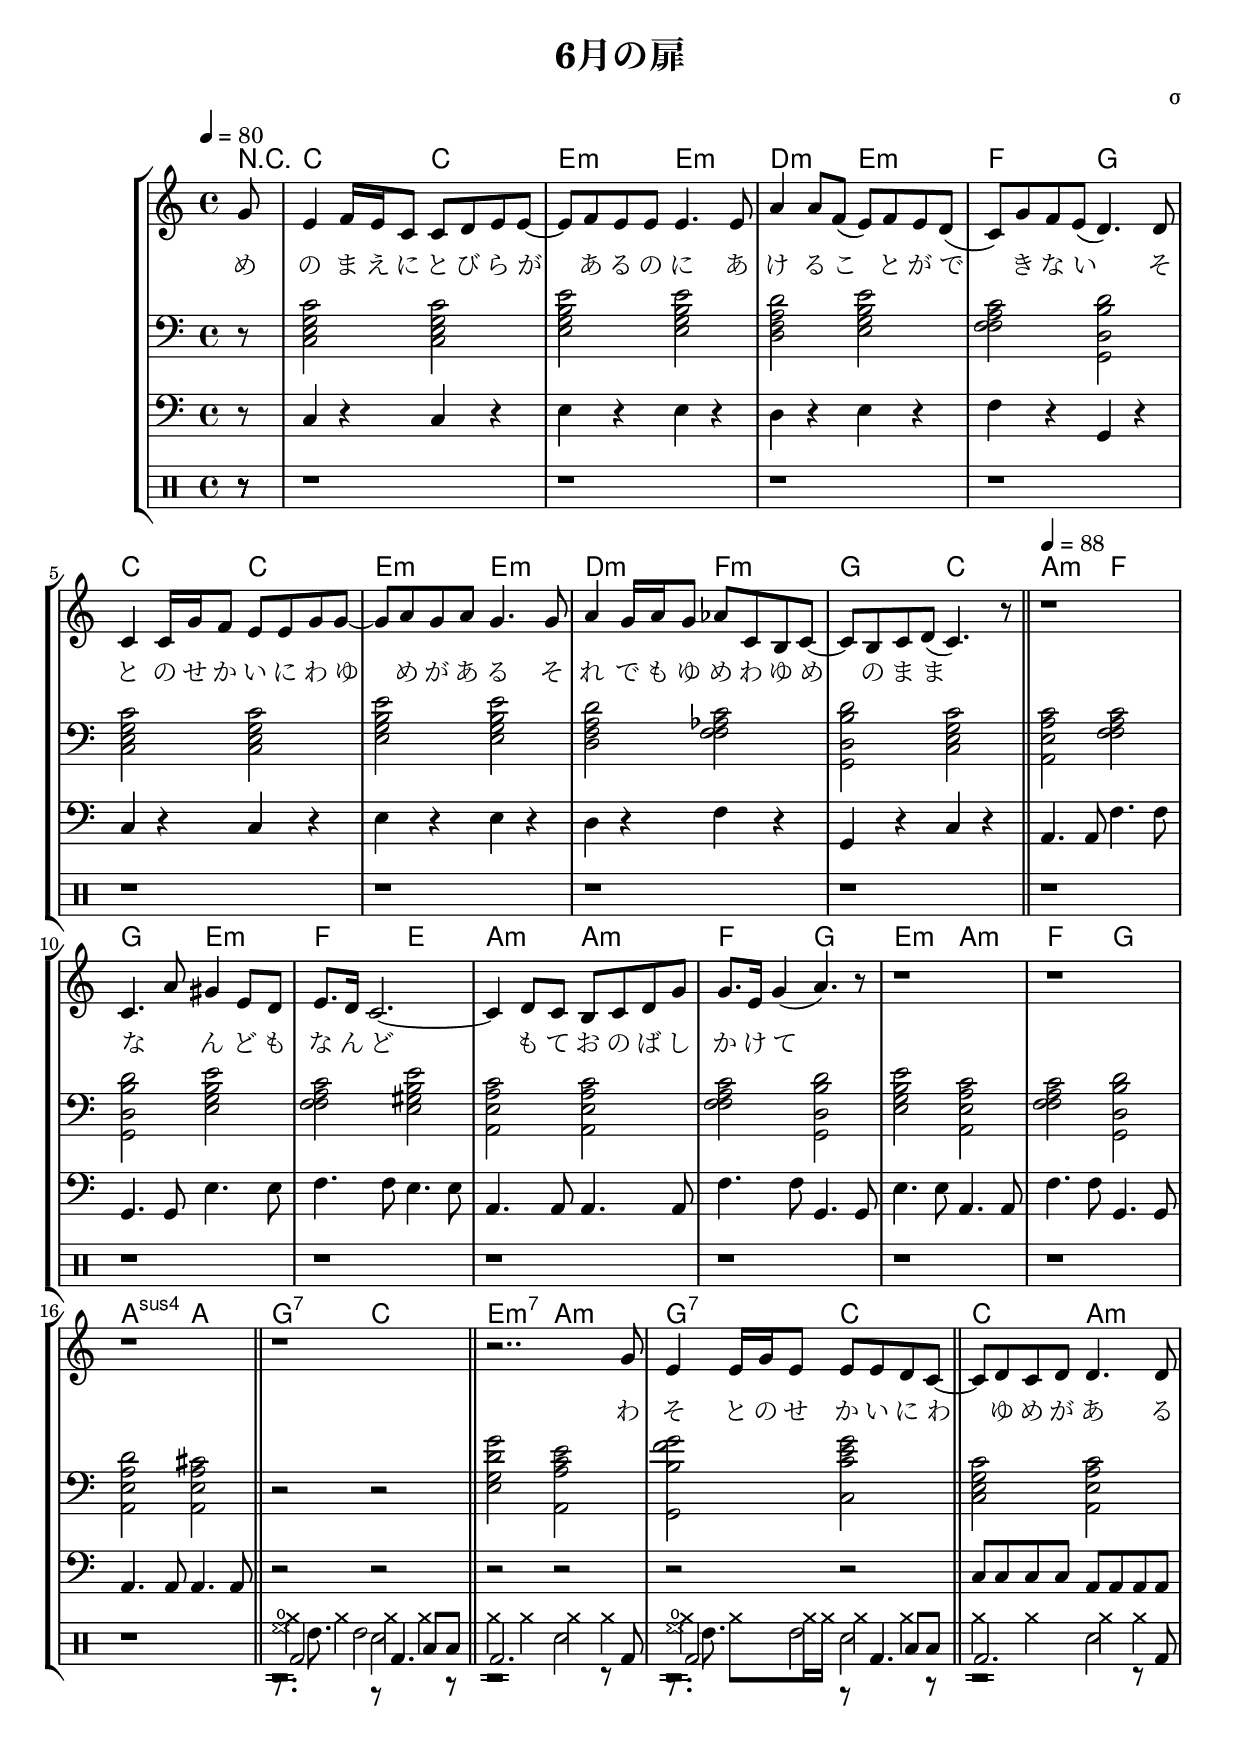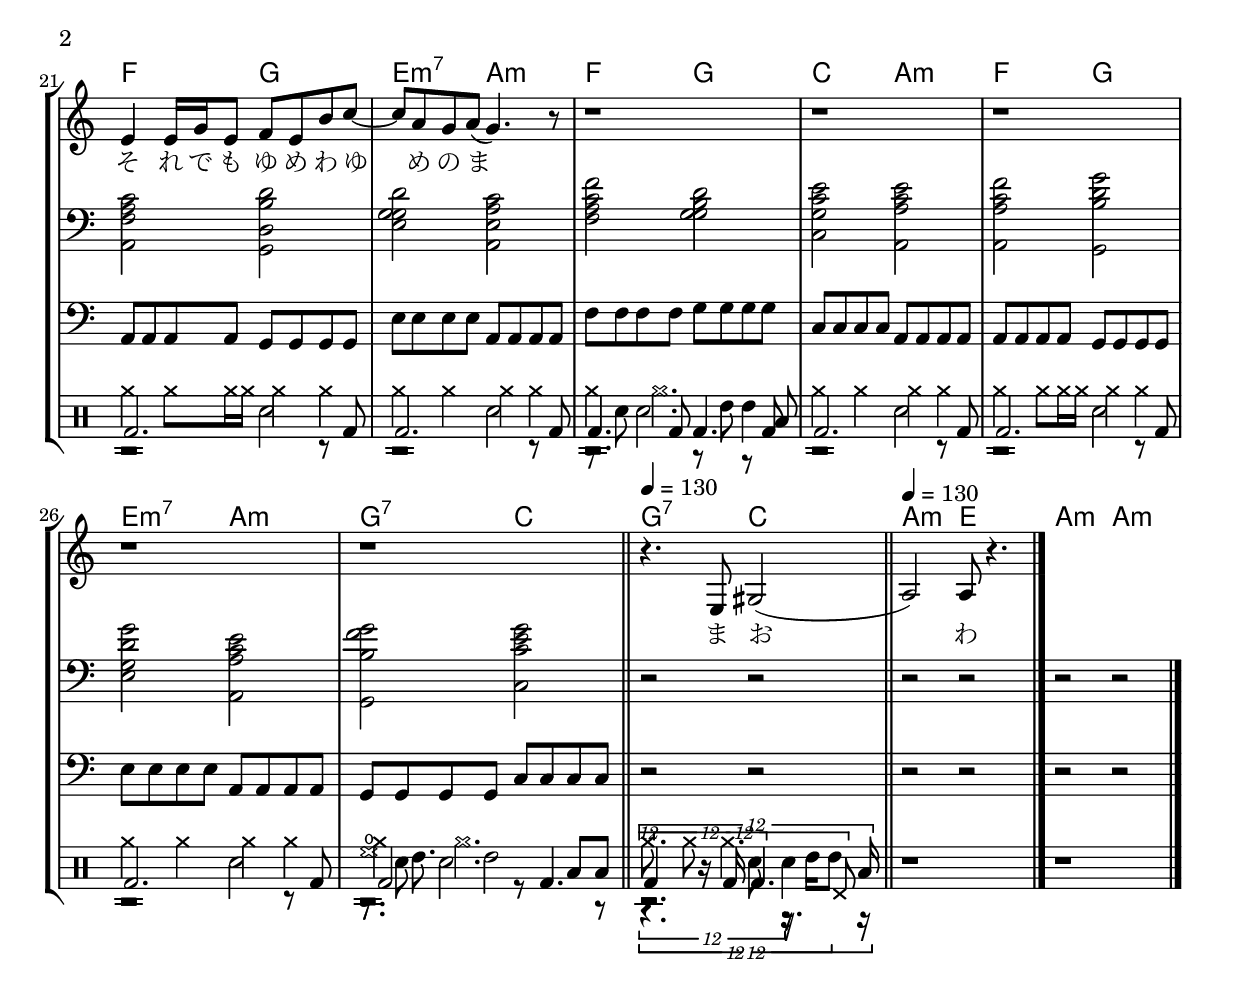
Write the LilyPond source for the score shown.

\version "2.12.1"

\header {
	title = \markup {6月の扉}
	composer = \markup \center-column {σ}
}

harmony = \chordmode {
		r8c2 c e:m e:m d:m e:m f g c c e:m e:m d:m f:m g c 

	a:m f g e:m f e a:m a:m f g e:m a:m f g a:sus4 a 

	g:7 c 

	e:min7 a:m g:7 c 

	c a:m f g e:min7 a:m f g c a:m f g e:min7 a:m g:7 c 

	g:7 c 

	a:m e a:m a:m 
}

melody = {
	\set Staff.midiInstrument = #"mmi0.42"
	\partial 8*1
		\key c \major
	\tempo 4 = 80
g'8 
	e'4  f'16  e'16  c'8  c'8  d'8  e'8  e'8~ 
	e'8  f'8  e'8  e'8  e'4.  e'8 
	a'4  a'8  f'8  (e'8)  f'8  e'8  d'8 
	(c'8)  g'8  f'8  e'8  (d'4.)  d'8 
	c'4  c'16  g'16  f'8  e'8  e'8  g'8  g'8~ 
	g'8  a'8  g'8  a'8  g'4.  g'8 
	a'4  g'16  a'16  g'8  as'8  c'8  b8  c'8~ 
	c'8  b8  c'8  d'8  (c'4.)  	r8 	\set Staff.midiInstrument = #"mmi0.42"
		\tempo 4 = 88
r1
 ~ 
	c'4.  a'8  gis'4  e'8  d'8 
	e'8.  d'16  c'2.~ 
	c'4  d'8  c'8  b8  c'8  d'8  g'8 
	g'8.  e'16  g'4  (a'4.)  	r8 r1 r1 	r1   
	r1 | r2.. 
	\set Staff.midiInstrument = #"mmi0.42"
	g'8 
	e'4  e'16  g'16  e'8  e'8  e'8  d'8  c'8~ 
	c'8  d'8  c'8  d'8  d'4.  d'8 
	e'4  e'16  g'16  e'8  f'8  e'8  b'8  c''8~ 
	c''8  a'8  g'8  a'8  (g'4.)  	r8 r1 r1 r1 r1 	r1   
	\set Staff.midiInstrument = #"Steel Drums"
		\tempo 4 = 130
r4. e8  gis2 
	(a2)  a8  	r4. 	\bar "|."
}

words = \lyricmode {
	め  の  ま  え  に  と  び  ら  が  あ  る  の  に  あ  け  る  こ  と  が  で  き  な  い  そ  と  の  せ  か  い  に  わ  ゆ  め  が  あ  る  そ  れ  で  も  ゆ  め  わ  ゆ  め  の  ま  ま  
	な  ん  ど  も  な  ん  ど  も  て  お  の  ば  し  か  け  て  わ  
	
	
	そ  と  の  せ  か  い  に  わ  ゆ  め  が  あ  る  そ  れ  で  も  ゆ  め  わ  ゆ  め  の  ま  ま  
	
	お  わ  り  
}

tempochange = {
	\tempo 4 = 80
	r1 | r1 | r1 | r1 | r1 | r1 | r1 | r1 \bar "||"
	\tempo 4 = 88
	r1 | r1 | r1 | r1 | r1 | r1 | r1 | r1 \bar "||"
	\tempo 4 = 88
	r1 \bar "||"
	\tempo 4 = 88
	r1 | r1 \bar "||"
	\tempo 4 = 88
	r1 | r1 | r1 | r1 | r1 | r1 | r1 | r1 \bar "||"
	\tempo 4 = 88
	r1 \bar "||"
	\tempo 4 = 130
	r1 | r1 \bar "|."
}

mainacc = {
	\clef bass
	\set Staff.midiInstrument = #"Church organ"
	\key c \major
	\tempo 4 = 80
	\partial 8*1
	r8	<c e g c'>2
	<c e g c'>2
	<e g b e'>2
	<e g b e'>2
	<d f a d'>2
	<e g b e'>2
	<f f a c'>2
	<g, d b d'>2
	<c e g c'>2
	<c e g c'>2
	<e g b e'>2
	<e g b e'>2
	<d f a d'>2
	<f f as c'>2
	<g, d b d'>2
	<c e g c'>2
	\bar "||"

	\set Staff.midiInstrument = #"FX 6 (goblins)"
	\tempo 4 = 88
	<a, e a c'>2
	<f f a c'>2
	<g, d b d'>2
	<e g b e'>2
	<f f a c'>2
	<e gis b e'>2
	<a, e a c'>2
	<a, e a c'>2
	<f f a c'>2
	<g, d b d'>2
	<e g b e'>2
	<a, e a c'>2
	<f f a c'>2
	<g, d b d'>2
	<a, e a d'>2
	<a, e a cis'>2
	\bar "||"

	\set Staff.midiInstrument = #"Acoustic grand"
	r2
	r2
	\bar "||"

	\set Staff.midiInstrument = #"Fiddle"
	<e g d' g'>2
	<a, a c' e'>2
	<g, b f' g'>2
	<c c' e' g'>2
	\bar "||"

	\set Staff.midiInstrument = #"Fiddle"
	<c e g c'>2
	<a, e a c'>2
	<a, f a c'>2
	<g, d b d'>2
	<e g g d'>2
	<a, e a c'>2
	<f a c' f'>2
	<g g b d'>2
	<c g c' e'>2
	<a, a c' e'>2
	<a, a c' f'>2
	<g, b d' g'>2
	<e g d' g'>2
	<a, a c' e'>2
	<g, b f' g'>2
	<c c' e' g'>2
	\bar "||"

	\set Staff.midiInstrument = #"Acoustic grand"
	r2
	r2
	\bar "||"

	\set Staff.midiInstrument = #"Acoustic grand"
	\tempo 4 = 130
	r2
	r2
	r2
	r2
	\bar "|."
}

subacc = {
	\clef bass
	\set Staff.midiInstrument = #"Cello"
	\key c \major
	\tempo 4 = 80
	\partial 8*1
	r8	c4 r4
	c4 r4
	e4 r4
	e4 r4
	d4 r4
	e4 r4
	f4 r4
	g,4 r4
	c4 r4
	c4 r4
	e4 r4
	e4 r4
	d4 r4
	f4 r4
	g,4 r4
	c4 r4
	\bar "||"

	\set Staff.midiInstrument = #"Contrabass"
	\tempo 4 = 88
	a,4.a,8
	f4.f8
	g,4.g,8
	e4.e8
	f4.f8
	e4.e8
	a,4.a,8
	a,4.a,8
	f4.f8
	g,4.g,8
	e4.e8
	a,4.a,8
	f4.f8
	g,4.g,8
	a,4.a,8
	a,4.a,8
	\bar "||"

	\set Staff.midiInstrument = #"Acoustic grand"
	r2
	r2
	\bar "||"

	\set Staff.midiInstrument = #"Acoustic grand"
	r2
	r2
	r2
	r2
	\bar "||"

	\set Staff.midiInstrument = #"Electric Bass (pick)"
	c8 c8 c8 c8
	a,8 a,8 a,8 a,8
	a,8 a,8 a,8 a,8
	g,8 g,8 g,8 g,8
	e8 e8 e8 e8
	a,8 a,8 a,8 a,8
	f8 f8 f8 f8
	g8 g8 g8 g8
	c8 c8 c8 c8
	a,8 a,8 a,8 a,8
	a,8 a,8 a,8 a,8
	g,8 g,8 g,8 g,8
	e8 e8 e8 e8
	a,8 a,8 a,8 a,8
	g,8 g,8 g,8 g,8
	c8 c8 c8 c8
	\bar "||"

	\set Staff.midiInstrument = #"Acoustic grand"
	r2
	r2
	\bar "||"

	\set Staff.midiInstrument = #"Acoustic grand"
	\tempo 4 = 130
	r2
	r2
	r2
	r2
	\bar "|."
}

percA = {
	\drummode {
	\partial 8*1
	r8	r1 |r1 |r1 |r1 |r1 |r1 |r1 |r1 \bar "||"
	r1 |r1 |r1 |r1 |r1 |r1 |r1 |r1 \bar "||"
	cymr4 cymr4 cymr4 cymr4  \bar "||"
	cymr4 cymr4 cymr4 cymr4  |cymr4 cymr8 cymr16 cymr16 cymr4 cymr4  \bar "||"
	cymr4 cymr4 cymr4 cymr4  |cymr4 cymr8 cymr16 cymr16 cymr4 cymr4  |cymr4 cymr4 cymr4 cymr4  |cymr4 cymr2.  |cymr4 cymr4 cymr4 cymr4  |cymr4 cymr8 cymr16 cymr16 cymr4 cymr4  |cymr4 cymr4 cymr4 cymr4  |cymr4 cymr2.  \bar "||"
	\times 16/12{ cymr8. cymr8 cymr4. r16 } \bar "||"
	r1 |r1 \bar "|."
	}
}

percB = {
	\drummode {
	\partial 8*1
	r8	r1 |r1 |r1 |r1 |r1 |r1 |r1 |r1 \bar "||"
	r1 |r1 |r1 |r1 |r1 |r1 |r1 |r1 \bar "||"
	r2 sn2  \bar "||"
	r2 sn2  |r2 sn2  \bar "||"
	r2 sn2  |r2 sn2  |r2 sn2  |r8 sn8 sn2.  |r2 sn2  |r2 sn2  |r2 sn2  |r8 sn8 sn2.  \bar "||"
	\times 16/12{ r2 r8 hhp8 } \bar "||"
	r1 |r1 \bar "|."
	}
}

percC = {
	\drummode {
	\partial 8*1
	r8	r1 |r1 |r1 |r1 |r1 |r1 |r1 |r1 \bar "||"
	r1 |r1 |r1 |r1 |r1 |r1 |r1 |r1 \bar "||"
	bd2 r8 bd4.  \bar "||"
	bd2. r8 bd8  |bd2 r8 bd4.  \bar "||"
	bd2. r8 bd8  |bd2. r8 bd8  |bd2. r8 bd8  |bd4. bd8 bd4. bd8  |bd2. r8 bd8  |bd2. r8 bd8  |bd2. r8 bd8  |bd2 r8 bd4.  \bar "||"
	\times 16/12{ bd4 r16 bd16 bd4. } \bar "||"
	r1 |r1 \bar "|."
	}
}

percD = {
	\drummode {
	\partial 8*1
	r8	r1 |r1 |r1 |r1 |r1 |r1 |r1 |r1 \bar "||"
	r1 |r1 |r1 |r1 |r1 |r1 |r1 |r1 \bar "||"
	r8. tommh8. tommh2 r8  \bar "||"
	r1 |r8. tommh8. tommh2 r8  \bar "||"
	r1 |r1 |r1 |r2 r8 tommh8 tommh4  |r1 |r1 |r1 |r8. tommh8. tommh2 r8  \bar "||"
	\times 16/12{ r2. } \bar "||"
	r1 |r1 \bar "|."
	}
}

percE = {
	\drummode {
	\partial 8*1
	r8	r1 |r1 |r1 |r1 |r1 |r1 |r1 |r1 \bar "||"
	r1 |r1 |r1 |r1 |r1 |r1 |r1 |r1 \bar "||"
	r2. toml8 toml8  \bar "||"
	r1 |r2. toml8 toml8  \bar "||"
	r1 |r1 |r1 |r2. r8 toml8  |r1 |r1 |r1 |r2. toml8 toml8  \bar "||"
	\times 16/12{ r4. sn8 sn4 } \bar "||"
	r1 |r1 \bar "|."
	}
}

percF = {
	\drummode {
	\partial 8*1
	r8	r1 | r1 | r1 | r1 | r1 | r1 | r1 | r1 \bar "||"
	r1 | r1 | r1 | r1 | r1 | r1 | r1 | r1 \bar "||"
	hho1  \bar "||"
	r1 |hho1  \bar "||"
	r1 |r1 |r1 |r1 |r1 |r1 |r1 |hho1  \bar "||"
	\times 16/12{ r2 r16 tommh16 tommh8 } \bar "||"
	r1 | r1 \bar "|."
	}
}

percG = {
	\drummode {
	\partial 8*1
	r8	r1 | r1 | r1 | r1 | r1 | r1 | r1 | r1 \bar "||"
	r1 | r1 | r1 | r1 | r1 | r1 | r1 | r1 \bar "||"
	r1 \bar "||"
	r1 | r1 \bar "||"
	r1 | r1 | r1 | r1 | r1 | r1 | r1 | r1 \bar "||"
	\times 16/12{ r2 r8. toml16 } \bar "||"
	r1 | r1 \bar "|."
	}
}

\score {
	<<
		\new StaffGroup <<
			\new ChordNames {\harmony}
			\new Voice = "melody" {\melody}
			\new Lyrics \lyricsto "melody" \words
			\new Staff = "mainacc" {\mainacc}
			\new Staff = "subacc" {\subacc}
			\new DrumStaff <<
				\new DrumVoice {\percA}
				\new DrumVoice {\percB}
				\new DrumVoice {\percC}
				\new DrumVoice {\percD}
				\new DrumVoice {\percE}
				\new DrumVoice {\percF}
				\new DrumVoice {\percG}
			>>
		>>
	>>
	\layout { }
}
